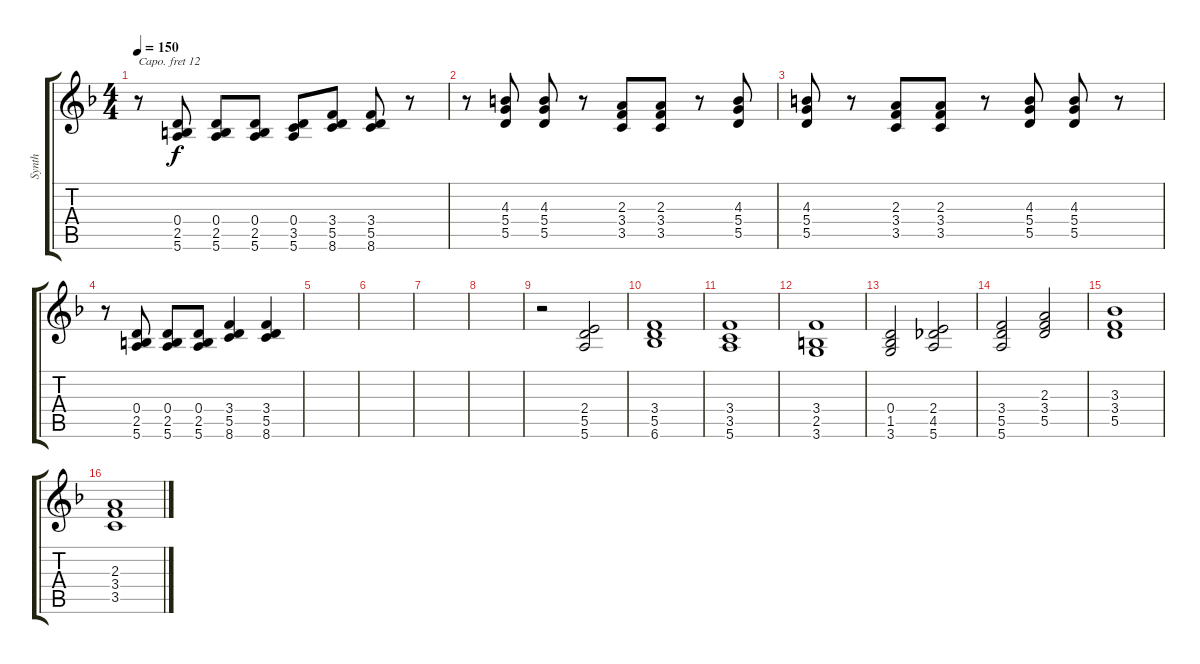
\track ("Synth" "Synth") {instrument lead5charang}
\staff {score tabs}
\capo 12
\tuning (E4 B3 G3 D3 A2 E2) {hide}
\ts (4 4)
\tempo 150
\clef g2
\ks f
r.8{dy f} (0.4 2.5 5.6).8 (0.4 2.5 5.6).8 (0.4 2.5 5.6).8 (0.4 3.5 5.6).8 (3.4 5.5 8.6).8 (3.4 5.5 8.6).8 r.8 |
r.8 (4.3 5.4 5.5).8 (4.3 5.4 5.5).8 r.8 (2.3 3.4 3.5).8 (2.3 3.4 3.5).8 r.8 (4.3 5.4 5.5).8 |
(4.3 5.4 5.5).8 r.8 (2.3 3.4 3.5).8 (2.3 3.4 3.5).8 r.8 (4.3 5.4 5.5).8 (4.3 5.4 5.5).8 r.8 |
r.8 (0.4 2.5 5.6).8 (0.4 2.5 5.6).8 (0.4 2.5 5.6).8 (3.4 5.5 8.6).4 (3.4 5.5 8.6).4 |
|
|
|
|
r.2 (2.4 5.5 5.6).2{volume 7 instrument pad2warm} |
(3.4 5.5 6.6).1 |
(3.4 3.5 5.6).1 |
(3.4 2.5 3.6).1 |
(0.4 1.5 3.6).2 (2.4 4.5 5.6).2 |
(3.4 5.5 5.6).2 (2.3 3.4 5.5).2 |
(3.3 3.4 5.5).1 |
(2.3 3.4 3.5).1
